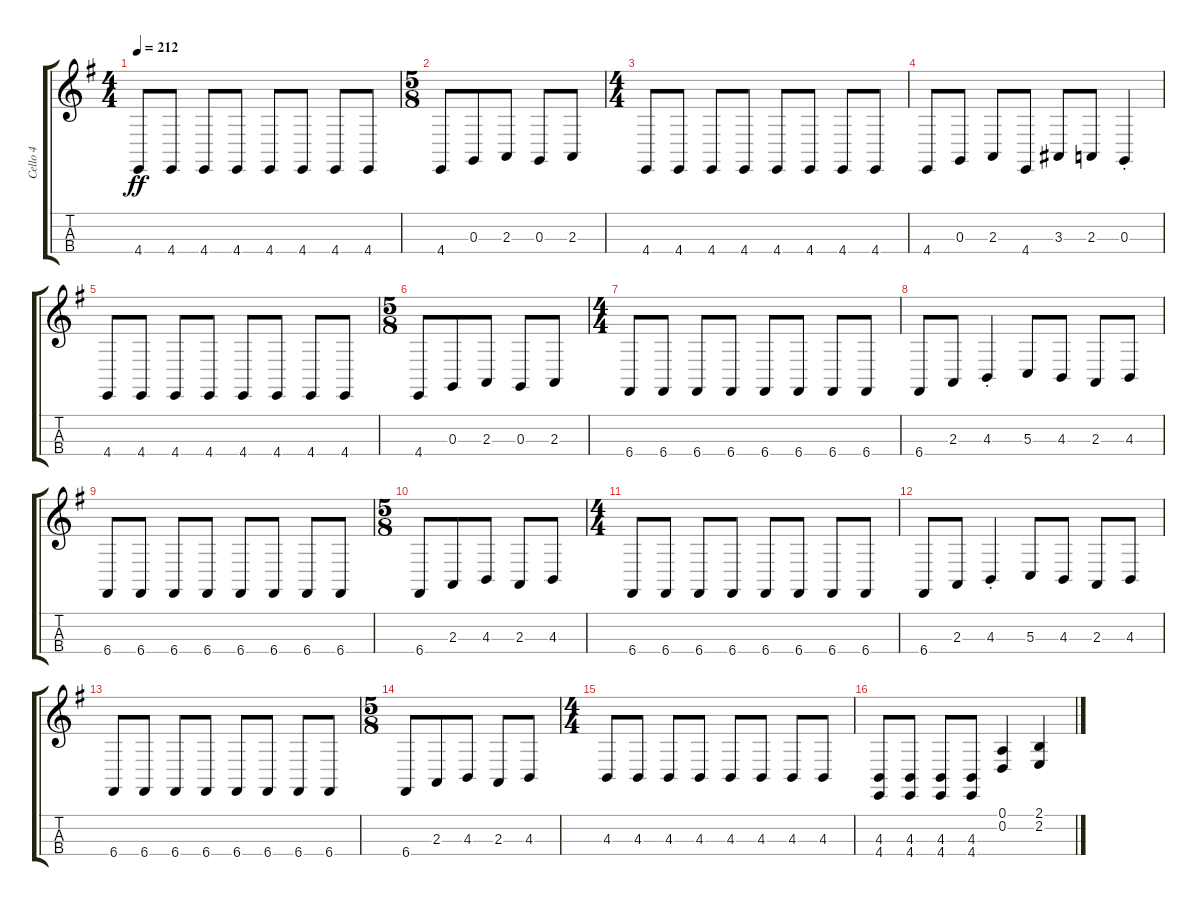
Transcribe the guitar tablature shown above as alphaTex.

\track ("Cello 4" "Cello 4") {instrument cello}
\staff {score tabs}
\tuning (A3 D3 G2 C2) {hide}
\ts (4 4)
\tempo 212
\clef g2
\ks g
4.4.8{dy ff} 4.4.8 4.4.8 4.4.8 4.4.8 4.4.8 4.4.8 4.4.8 |
\ts (5 8)
4.4.8 0.3.8 2.3.8 0.3.8 2.3.8 |
\ts (4 4)
4.4.8 4.4.8 4.4.8 4.4.8 4.4.8 4.4.8 4.4.8 4.4.8 |
4.4.8 0.3.8 2.3.8 4.4.8 3.3.8 2.3.8 0.3{st}.4 |
4.4.8 4.4.8 4.4.8 4.4.8 4.4.8 4.4.8 4.4.8 4.4.8 |
\ts (5 8)
4.4.8 0.3.8 2.3.8 0.3.8 2.3.8 |
\ts (4 4)
6.4.8 6.4.8 6.4.8 6.4.8 6.4.8 6.4.8 6.4.8 6.4.8 |
6.4.8 2.3.8 4.3{st}.4 5.3.8 4.3.8 2.3.8 4.3.8 |
6.4.8 6.4.8 6.4.8 6.4.8 6.4.8 6.4.8 6.4.8 6.4.8 |
\ts (5 8)
6.4.8 2.3.8 4.3.8 2.3.8 4.3.8 |
\ts (4 4)
6.4.8 6.4.8 6.4.8 6.4.8 6.4.8 6.4.8 6.4.8 6.4.8 |
6.4.8 2.3.8 4.3{st}.4 5.3.8 4.3.8 2.3.8 4.3.8 |
6.4.8 6.4.8 6.4.8 6.4.8 6.4.8 6.4.8 6.4.8 6.4.8 |
\ts (5 8)
6.4.8 2.3.8 4.3.8 2.3.8 4.3.8 |
\ts (4 4)
4.3.8 4.3.8 4.3.8 4.3.8 4.3.8 4.3.8 4.3.8 4.3.8 |
(4.3 4.4).8 (4.3 4.4).8 (4.3 4.4).8 (4.3 4.4).8 (0.1 0.2).4 (2.1 2.2).4
